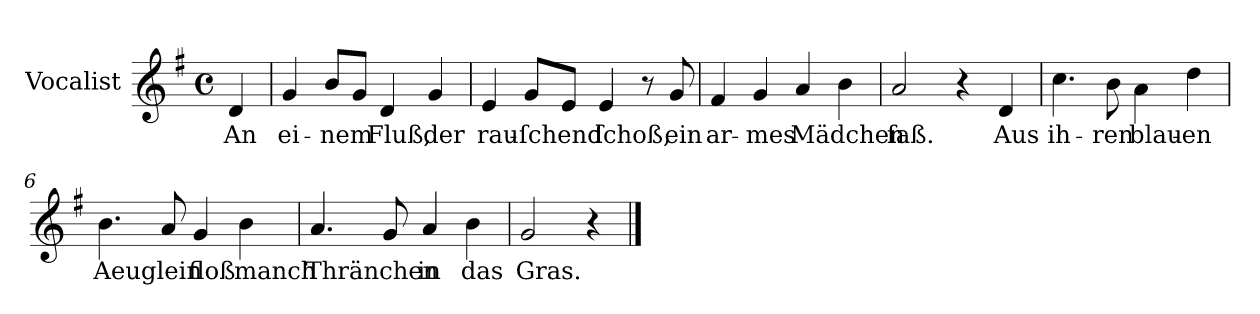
**kern	**text
*part1	*part1
*staff1	*staff1
*I"Vocalist	*
*clefG2	*
*k[f#]	*
*G:	*
*M4/4	*
*met(c)	*
=	=
4d	An
=1	=1
4g	ei-
8bL	-nem
8gJ	.
4d	Fluß,
4g	der
=2	=2
4e	rau-
8gL	-ſchend
8eJ	.
4e	ſchoß,
8r	.
8g	ein
=3	=3
4f#	ar-
4g	-mes
4a	Mädchen
4b	.
=4	=4
2a	ſaß.
4r	.
4d	Aus
=5	=5
4.cc	ih-
8b	-ren
4a\	blau-
4dd	-en
=6	=6
4.b	Aeuglein
8a	.
4g	floß
4b	manch
=7	=7
4.a	Thränchen
8g	.
4a	in
4b	das
=8	=8
2g	Gras.
4r	.
==	==
*-	*-
